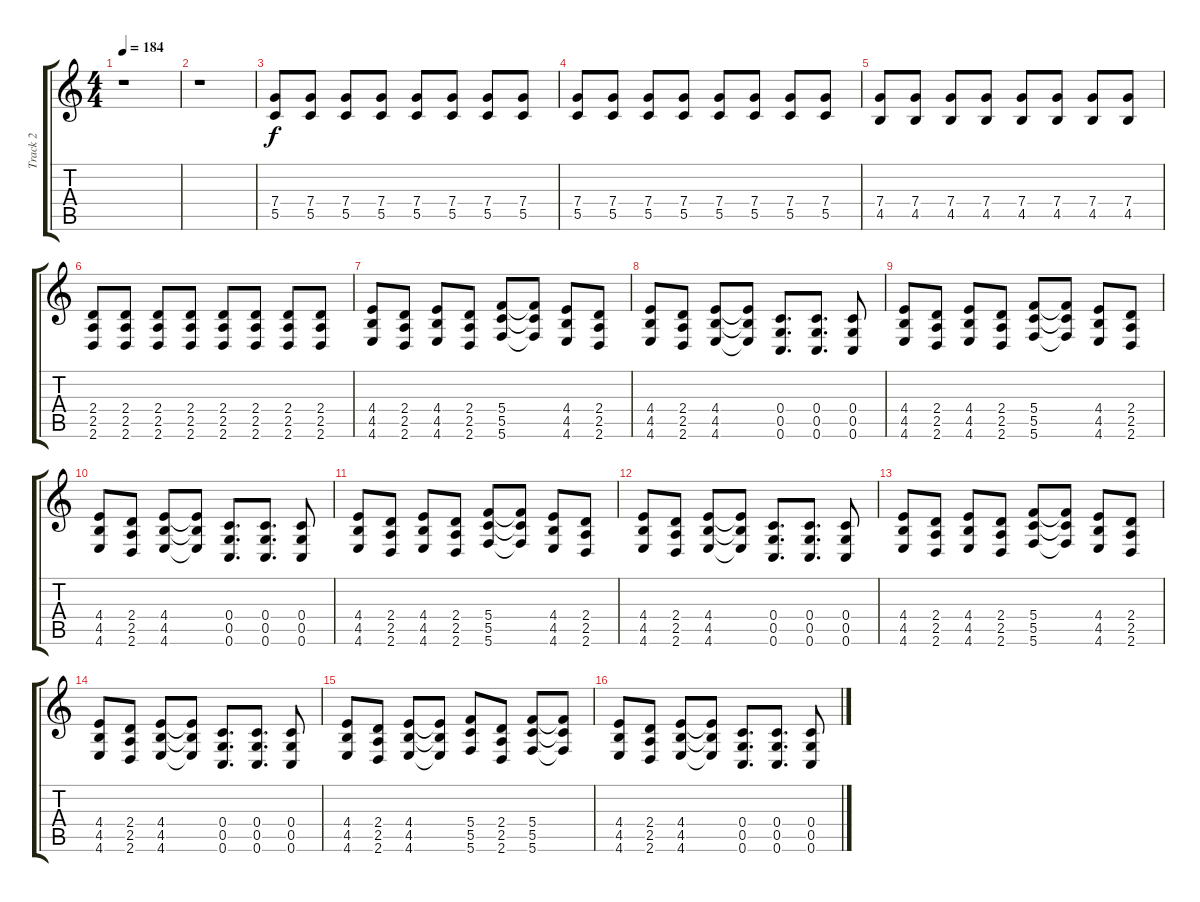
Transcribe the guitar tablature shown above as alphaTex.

\track ("Track 2" "Track 2") {instrument distortionguitar}
\staff {score tabs}
\tuning (D4 A3 F3 C3 G2 C2) {hide}
\ts (4 4)
\tempo 184
\clef g2
\ks c
r.1{dy f} |
r.1 |
(7.4 5.5).8 (7.4 5.5).8 (7.4 5.5).8 (7.4 5.5).8 (7.4 5.5).8 (7.4 5.5).8 (7.4 5.5).8 (7.4 5.5).8 |
(7.4 5.5).8 (7.4 5.5).8 (7.4 5.5).8 (7.4 5.5).8 (7.4 5.5).8 (7.4 5.5).8 (7.4 5.5).8 (7.4 5.5).8 |
(7.4 4.5).8 (7.4 4.5).8 (7.4 4.5).8 (7.4 4.5).8 (7.4 4.5).8 (7.4 4.5).8 (7.4 4.5).8 (7.4 4.5).8 |
(2.4 2.5 2.6).8 (2.4 2.5 2.6).8 (2.4 2.5 2.6).8 (2.4 2.5 2.6).8 (2.4 2.5 2.6).8 (2.4 2.5 2.6).8 (2.4 2.5 2.6).8 (2.4 2.5 2.6).8 |
(4.4 4.5 4.6).8 (2.4 2.5 2.6).8 (4.4 4.5 4.6).8 (2.4 2.5 2.6).8 (5.4 5.5 5.6).8 (5.4{t} 5.5{t} 5.6{t}).8 (4.4 4.5 4.6).8 (2.4 2.5 2.6).8 |
(4.4 4.5 4.6).8 (2.4 2.5 2.6).8 (4.4 4.5 4.6).8 (4.4{t} 4.5{t} 4.6{t}).8 (0.4 0.5 0.6).8{d} (0.4 0.5 0.6).8{d} (0.4 0.5 0.6).8 |
(4.4 4.5 4.6).8 (2.4 2.5 2.6).8 (4.4 4.5 4.6).8 (2.4 2.5 2.6).8 (5.4 5.5 5.6).8 (5.4{t} 5.5{t} 5.6{t}).8 (4.4 4.5 4.6).8 (2.4 2.5 2.6).8 |
(4.4 4.5 4.6).8 (2.4 2.5 2.6).8 (4.4 4.5 4.6).8 (4.4{t} 4.5{t} 4.6{t}).8 (0.4 0.5 0.6).8{d} (0.4 0.5 0.6).8{d} (0.4 0.5 0.6).8 |
(4.4 4.5 4.6).8 (2.4 2.5 2.6).8 (4.4 4.5 4.6).8 (2.4 2.5 2.6).8 (5.4 5.5 5.6).8 (5.4{t} 5.5{t} 5.6{t}).8 (4.4 4.5 4.6).8 (2.4 2.5 2.6).8 |
(4.4 4.5 4.6).8 (2.4 2.5 2.6).8 (4.4 4.5 4.6).8 (4.4{t} 4.5{t} 4.6{t}).8 (0.4 0.5 0.6).8{d} (0.4 0.5 0.6).8{d} (0.4 0.5 0.6).8 |
(4.4 4.5 4.6).8 (2.4 2.5 2.6).8 (4.4 4.5 4.6).8 (2.4 2.5 2.6).8 (5.4 5.5 5.6).8 (5.4{t} 5.5{t} 5.6{t}).8 (4.4 4.5 4.6).8 (2.4 2.5 2.6).8 |
(4.4 4.5 4.6).8 (2.4 2.5 2.6).8 (4.4 4.5 4.6).8 (4.4{t} 4.5{t} 4.6{t}).8 (0.4 0.5 0.6).8{d} (0.4 0.5 0.6).8{d} (0.4 0.5 0.6).8 |
(4.4 4.5 4.6).8 (2.4 2.5 2.6).8 (4.4 4.5 4.6).8 (4.4{t} 4.5{t} 4.6{t}).8 (5.4 5.5 5.6).8 (2.4 2.5 2.6).8 (5.4 5.5 5.6).8 (5.4{t} 5.5{t} 5.6{t}).8 |
(4.4 4.5 4.6).8 (2.4 2.5 2.6).8 (4.4 4.5 4.6).8 (4.4{t} 4.5{t} 4.6{t}).8 (0.4 0.5 0.6).8{d} (0.4 0.5 0.6).8{d} (0.4 0.5 0.6).8
